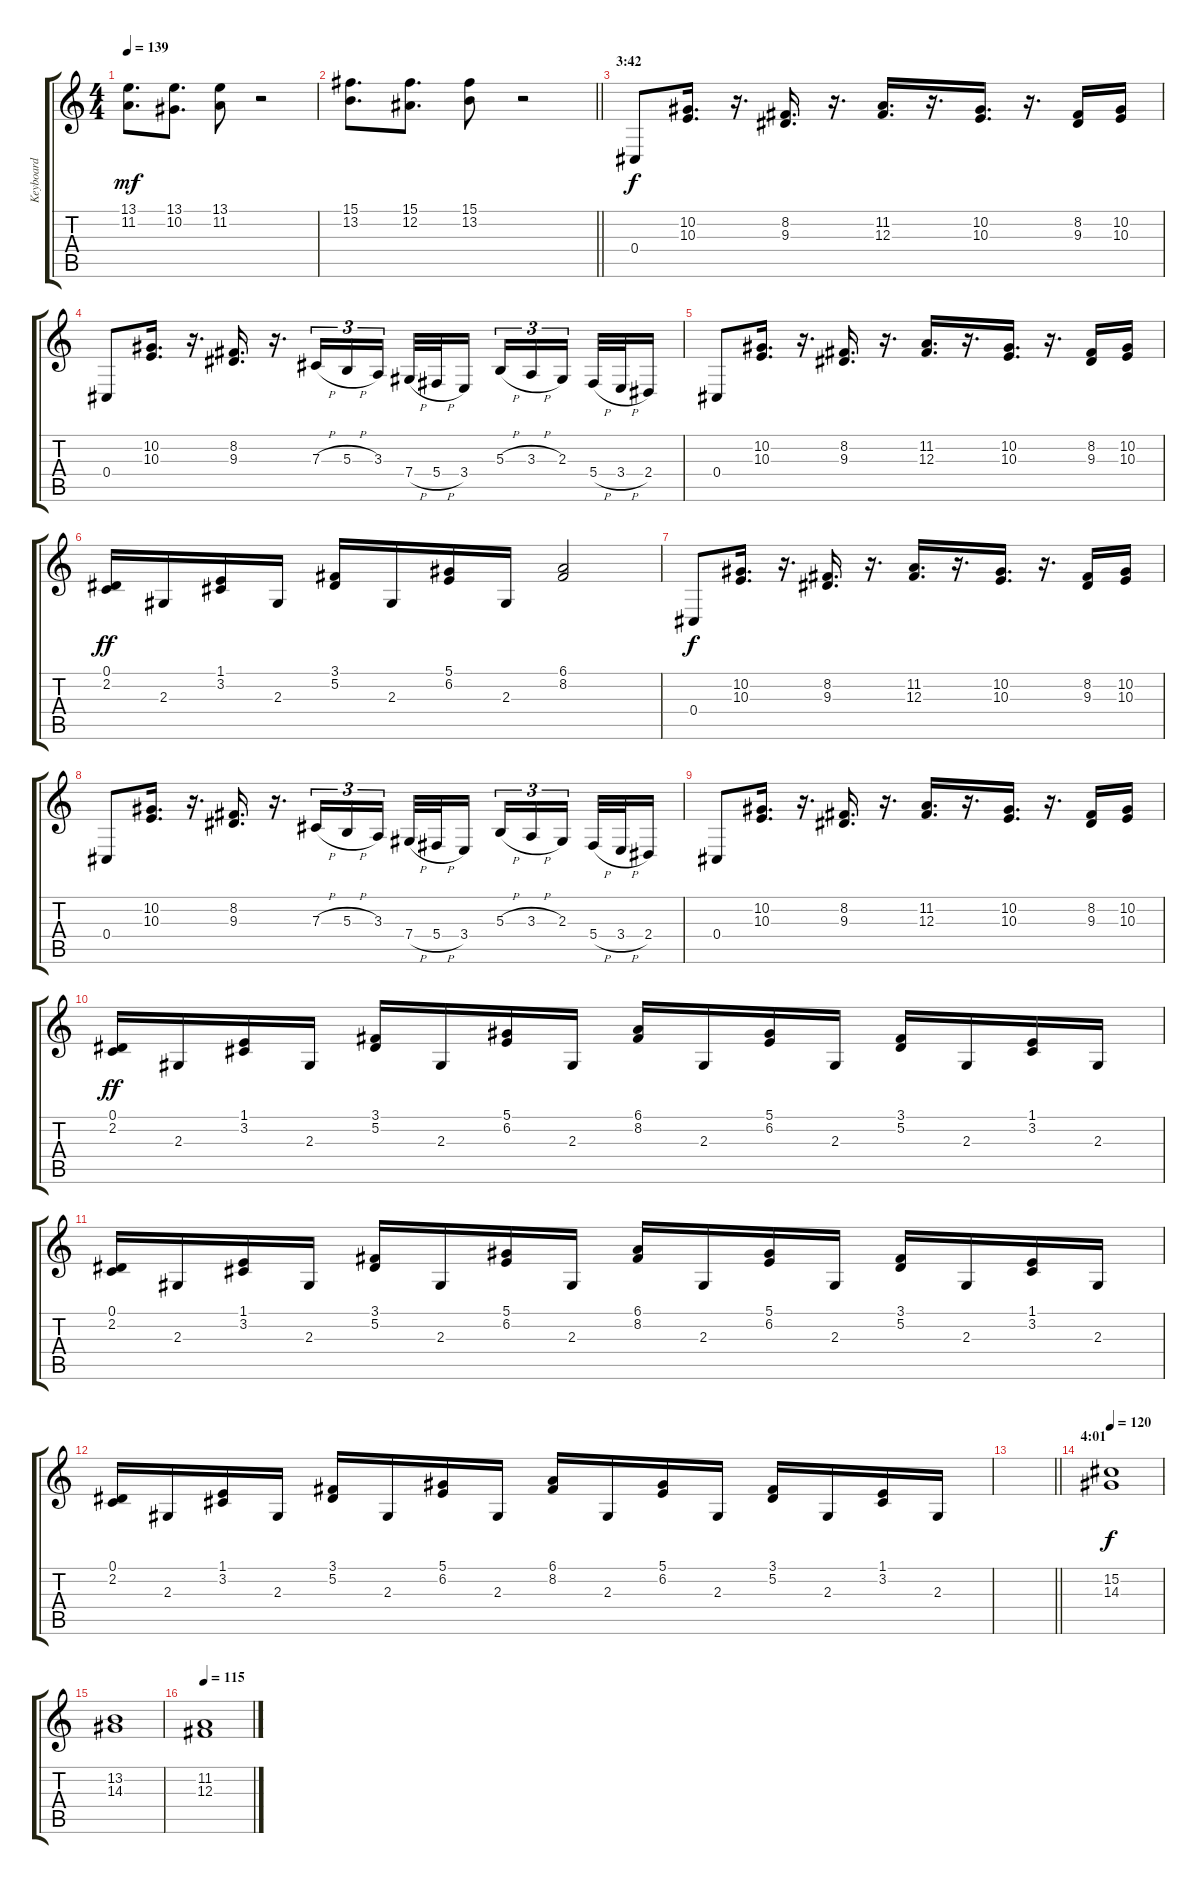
\track ("Keyboard" "Keyboard") {instrument lead2sawtooth}
\staff {score tabs}
\tuning (Eb4 Bb3 Gb3 Db3 Ab2 Eb2) {hide}
\ts (4 4)
\tempo 139
\clef g2
\ks c
(13.1 11.2).8{d dy mf volume 9 instrument rockorgan} (13.1 10.2).8{d} (13.1 11.2).8 r.2 |
\barLineRight lightlight
(15.1 13.2).8{d} (15.1 12.2).8{d} (15.1 13.2).8 r.2 |
\section ("" "3:42")
0.4.8{dy f volume 9 instrument rockorgan} (10.2 10.3).16{d} r.16{d} (8.2 9.3).16{d} r.16{d} (11.2 12.3).16{d} r.16{d} (10.2 10.3).16{d} r.16{d} (8.2 9.3).16 (10.2 10.3).16 |
0.4.8 (10.2 10.3).16{d} r.16{d} (8.2 9.3).16{d} r.16{d} 7.3{h}.16{tu (3 2)} 5.3{h}.16{tu (3 2)} 3.3.16{tu (3 2) beam splitsecondary} 7.4{h}.32 5.4{h}.32 3.4.16 5.3{h}.16{tu (3 2)} 3.3{h}.16{tu (3 2)} 2.3.16{tu (3 2) beam splitsecondary} 5.4{h}.32 3.4{h}.32 2.4.16 |
0.4.8 (10.2 10.3).16{d} r.16{d} (8.2 9.3).16{d} r.16{d} (11.2 12.3).16{d} r.16{d} (10.2 10.3).16{d} r.16{d} (8.2 9.3).16 (10.2 10.3).16 |
(0.1 2.2).16{dy ff instrument harpsichord} 2.3.16 (1.1 3.2).16 2.3.16 (3.1 5.2).16 2.3.16 (5.1 6.2).16 2.3.16 (6.1 8.2).2 |
0.4.8{dy f volume 9 instrument rockorgan} (10.2 10.3).16{d} r.16{d} (8.2 9.3).16{d} r.16{d} (11.2 12.3).16{d} r.16{d} (10.2 10.3).16{d} r.16{d} (8.2 9.3).16 (10.2 10.3).16 |
0.4.8 (10.2 10.3).16{d} r.16{d} (8.2 9.3).16{d} r.16{d} 7.3{h}.16{tu (3 2)} 5.3{h}.16{tu (3 2)} 3.3.16{tu (3 2) beam splitsecondary} 7.4{h}.32 5.4{h}.32 3.4.16 5.3{h}.16{tu (3 2)} 3.3{h}.16{tu (3 2)} 2.3.16{tu (3 2) beam splitsecondary} 5.4{h}.32 3.4{h}.32 2.4.16 |
0.4.8 (10.2 10.3).16{d} r.16{d} (8.2 9.3).16{d} r.16{d} (11.2 12.3).16{d} r.16{d} (10.2 10.3).16{d} r.16{d} (8.2 9.3).16 (10.2 10.3).16 |
(0.1 2.2).16{dy ff instrument harpsichord} 2.3.16 (1.1 3.2).16 2.3.16 (3.1 5.2).16 2.3.16 (5.1 6.2).16 2.3.16 (6.1 8.2).16 2.3.16 (5.1 6.2).16 2.3.16 (3.1 5.2).16 2.3.16 (1.1 3.2).16 2.3.16 |
(0.1 2.2).16 2.3.16 (1.1 3.2).16 2.3.16 (3.1 5.2).16 2.3.16 (5.1 6.2).16 2.3.16 (6.1 8.2).16 2.3.16 (5.1 6.2).16 2.3.16 (3.1 5.2).16 2.3.16 (1.1 3.2).16 2.3.16 |
(0.1 2.2).16 2.3.16 (1.1 3.2).16 2.3.16 (3.1 5.2).16 2.3.16 (5.1 6.2).16 2.3.16 (6.1 8.2).16 2.3.16 (5.1 6.2).16 2.3.16 (3.1 5.2).16 2.3.16 (1.1 3.2).16 2.3.16 |
\barLineRight lightlight
|
\section ("" "4:01")
\tempo 120
(15.2 14.3).1{dy f instrument churchorgan} |
(13.2 14.3).1 |
\tempo 115
(11.2 12.3).1
